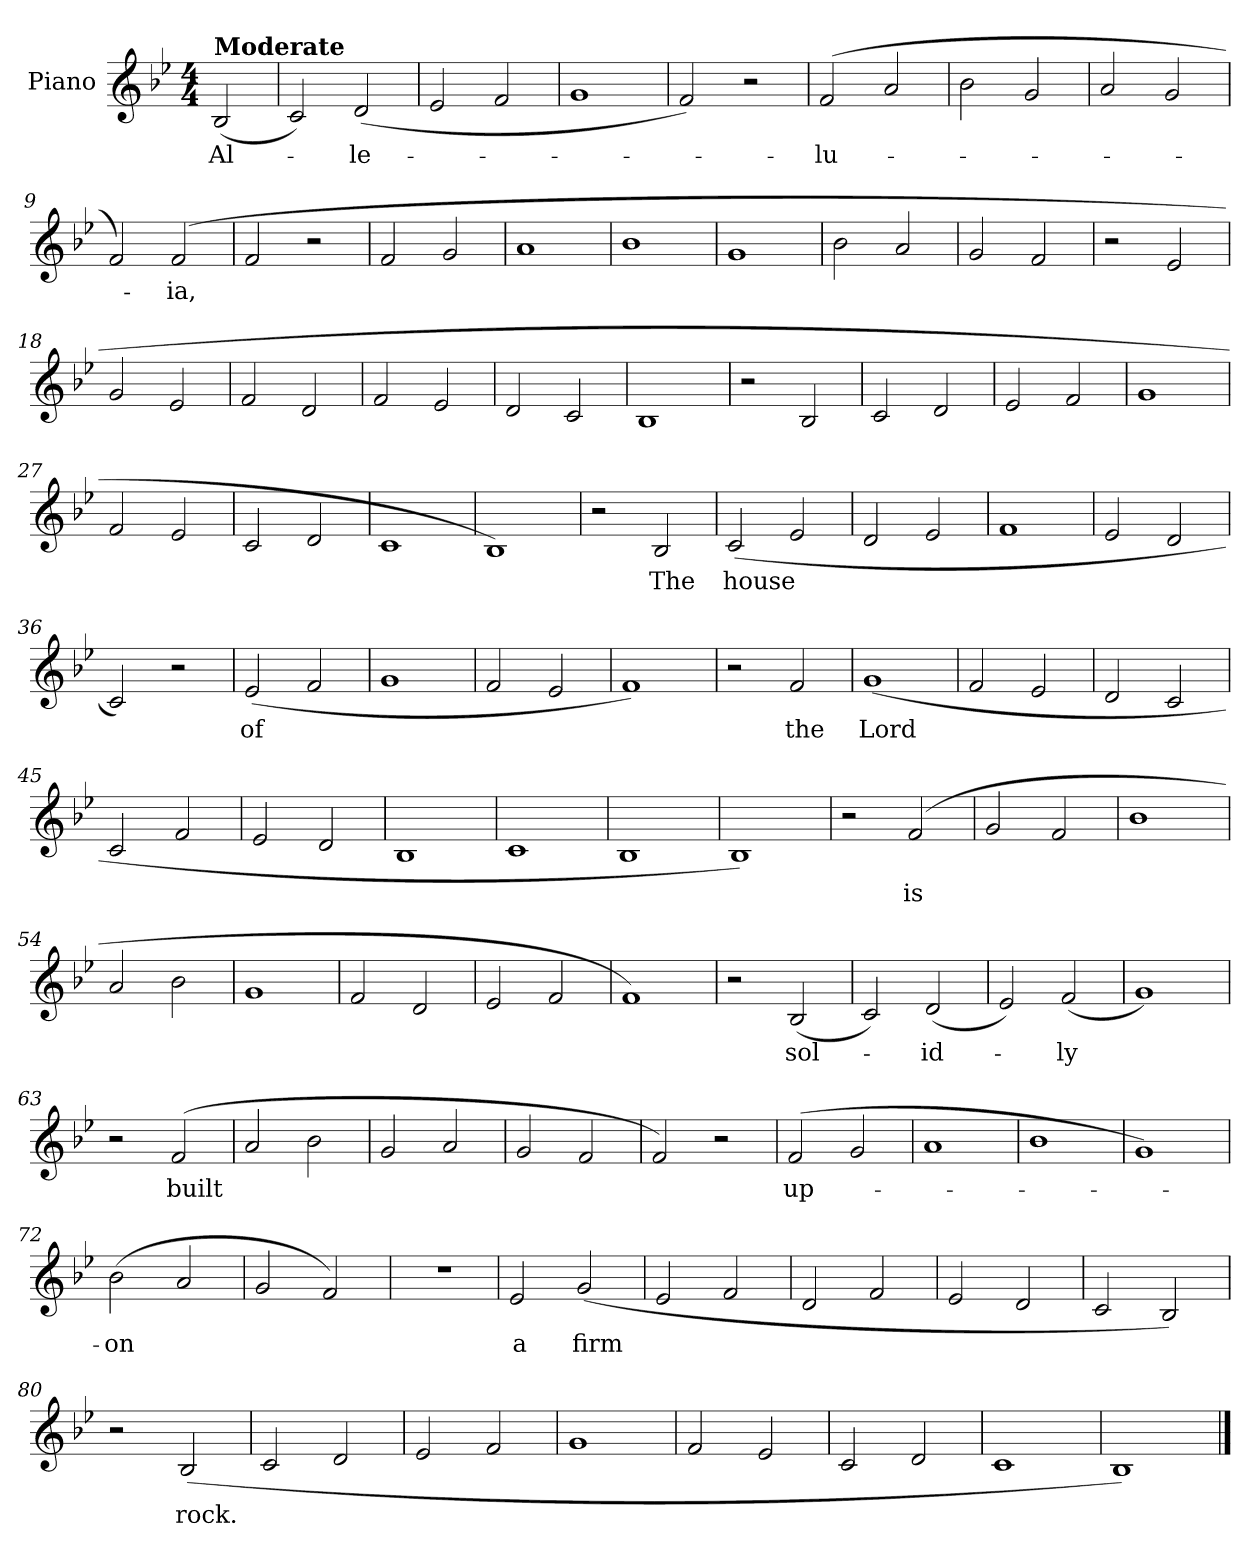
**kern	**text
*part1	*part1
*staff1	*staff1
*I"Piano	*
*I'Pno.	*
*clefG2	*
*k[b-e-]	*
*M4/4	*
*MM120	*
=1	=1
!LO:TX:a:B:t=Moderate	!
(>2B-/	Al-
=2	=2
2c/)	.
(>2d/	-le-
=3	=3
2e-/	.
2f/	.
=4	=4
1g	.
=5	=5
2f/)	.
2r	.
=6	=6
(>2f/	-lu-
2a/	.
=7	=7
2b-\	.
2g/	.
=8	=8
2a/	.
2g/	.
=9	=9
2f/)	.
(>2f/	-ia,
=10	=10
2f/	.
2r	.
!!LO:LB:g=z
=11	=11
2f/	.
2g/	.
=12	=12
1a	.
=13	=13
1b-	.
=14	=14
1g	.
=15	=15
2b-\	.
2a/	.
=16	=16
2g/	.
2f/	.
=17	=17
2r	.
2e-/	.
=18	=18
2g/	.
2e-/	.
=19	=19
2f/	.
2d/	.
=20	=20
2f/	.
2e-/	.
=21	=21
2d/	.
2c/	.
!!LO:LB:g=z
=22	=22
1B-	.
=23	=23
2r	.
2B-/	.
=24	=24
2c/	.
2d/	.
=25	=25
2e-/	.
2f/	.
=26	=26
1g	.
=27	=27
2f/	.
2e-/	.
=28	=28
2c/	.
2d/	.
=29	=29
1c	.
=30	=30
1B-)	.
=31	=31
2r	.
2B-/	The
=32	=32
(>2c/	house
2e-/	.
!!LO:LB:g=z
=33	=33
2d/	.
2e-/	.
=34	=34
1f	.
=35	=35
2e-/	.
2d/	.
=36	=36
2c/)	.
2r	.
=37	=37
(>2e-/	of
2f/	.
=38	=38
1g	.
=39	=39
2f/	.
2e-/	.
=40	=40
1f)	.
=41	=41
2r	.
2f/	the
=42	=42
(<1g	Lord
=43	=43
2f/	.
2e-/	.
!!LO:LB:g=z
=44	=44
2d/	.
2c/	.
=45	=45
2c/	.
2f/	.
=46	=46
2e-/	.
2d/	.
=47	=47
1B-	.
=48	=48
1c	.
=49	=49
1B-	.
=50	=50
1B-)	.
=51	=51
2r	.
(>2f/	is
=52	=52
2g/	.
2f/	.
=53	=53
1b-	.
=54	=54
2a/	.
2b-\	.
!!LO:LB:g=z
=55	=55
1g	.
=56	=56
2f/	.
2d/	.
=57	=57
2e-/	.
2f/	.
=58	=58
1f)	.
=59	=59
2r	.
(>2B-/	sol-
=60	=60
2c/)	.
(>2d/	-id-
=61	=61
2e-/)	.
(>2f/	-ly
=62	=62
1g)	.
=63	=63
2r	.
(>2f/	built
=64	=64
2a/	.
2b-\	.
!!LO:LB:g=z
=65	=65
2g/	.
2a/	.
=66	=66
2g/	.
2f/	.
=67	=67
2f/)	.
2r	.
=68	=68
(>2f/	up-
2g/	.
=69	=69
1a	.
=70	=70
1b-	.
=71	=71
1g)	.
=72	=72
(<2b-\	-on
2a/	.
=73	=73
2g/	.
2f/)	.
=74	=74
1r	.
=75	=75
2e-/	a
(<2g/	firm
!!LO:LB:g=z
=76	=76
2e-/	.
2f/	.
=77	=77
2d/	.
2f/	.
=78	=78
2e-/	.
2d/	.
=79	=79
2c/	.
2B-/)	.
=80	=80
2r	.
(>2B-/	rock.
=81	=81
2c/	.
2d/	.
=82	=82
2e-/	.
2f/	.
=83	=83
1g	.
=84	=84
2f/	.
2e-/	.
=85	=85
2c/	.
2d/	.
!!LO:LB:g=z
=86	=86
1c	.
=87	=87
1B-)	.
==	==
*-	*-
